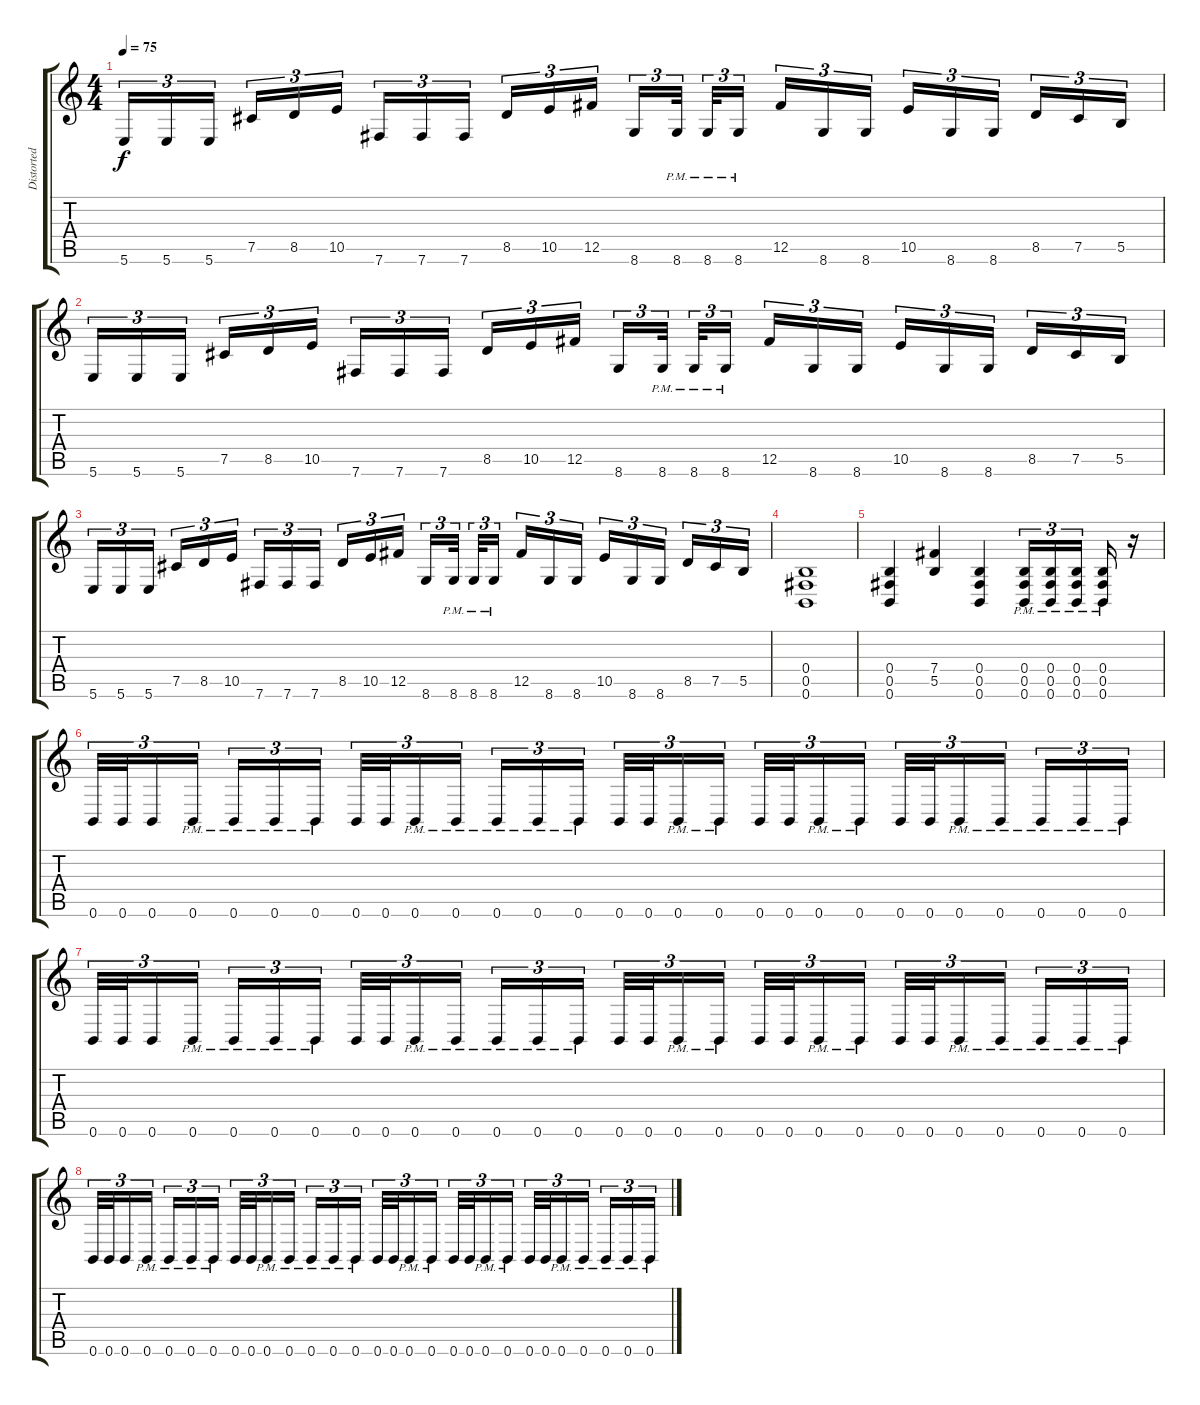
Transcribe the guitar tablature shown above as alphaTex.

\track ("Distorted Right" "Distorted ") {instrument distortionguitar}
\staff {score tabs}
\tuning (Db4 Ab3 E3 B2 Gb2 B1) {hide}
\ts (4 4)
\tempo 75
\clef g2
\ks c
5.6.16{tu (3 2) dy f} 5.6.16{tu (3 2)} 5.6.16{tu (3 2) beam splitsecondary} 7.5.16{tu (3 2)} 8.5.16{tu (3 2)} 10.5.16{tu (3 2)} 7.6.16{tu (3 2)} 7.6.16{tu (3 2)} 7.6.16{tu (3 2) beam splitsecondary} 8.5.16{tu (3 2)} 10.5.16{tu (3 2)} 12.5.16{tu (3 2)} 8.6.16{tu (3 2)} 8.6{pm}.32{tu (3 2) beam splitsecondary} 8.6{pm}.32{tu (3 2)} 8.6{pm}.16{tu (3 2) beam splitsecondary} 12.5.16{tu (3 2)} 8.6.16{tu (3 2)} 8.6.16{tu (3 2)} 10.5.16{tu (3 2)} 8.6.16{tu (3 2)} 8.6.16{tu (3 2) beam splitsecondary} 8.5.16{tu (3 2)} 7.5.16{tu (3 2)} 5.5.16{tu (3 2)} |
5.6.16{tu (3 2)} 5.6.16{tu (3 2)} 5.6.16{tu (3 2) beam splitsecondary} 7.5.16{tu (3 2)} 8.5.16{tu (3 2)} 10.5.16{tu (3 2)} 7.6.16{tu (3 2)} 7.6.16{tu (3 2)} 7.6.16{tu (3 2) beam splitsecondary} 8.5.16{tu (3 2)} 10.5.16{tu (3 2)} 12.5.16{tu (3 2)} 8.6.16{tu (3 2)} 8.6{pm}.32{tu (3 2) beam splitsecondary} 8.6{pm}.32{tu (3 2)} 8.6{pm}.16{tu (3 2) beam splitsecondary} 12.5.16{tu (3 2)} 8.6.16{tu (3 2)} 8.6.16{tu (3 2)} 10.5.16{tu (3 2)} 8.6.16{tu (3 2)} 8.6.16{tu (3 2) beam splitsecondary} 8.5.16{tu (3 2)} 7.5.16{tu (3 2)} 5.5.16{tu (3 2)} |
5.6.16{tu (3 2)} 5.6.16{tu (3 2)} 5.6.16{tu (3 2) beam splitsecondary} 7.5.16{tu (3 2)} 8.5.16{tu (3 2)} 10.5.16{tu (3 2)} 7.6.16{tu (3 2)} 7.6.16{tu (3 2)} 7.6.16{tu (3 2) beam splitsecondary} 8.5.16{tu (3 2)} 10.5.16{tu (3 2)} 12.5.16{tu (3 2)} 8.6.16{tu (3 2)} 8.6{pm}.32{tu (3 2) beam splitsecondary} 8.6{pm}.32{tu (3 2)} 8.6{pm}.16{tu (3 2) beam splitsecondary} 12.5.16{tu (3 2)} 8.6.16{tu (3 2)} 8.6.16{tu (3 2)} 10.5.16{tu (3 2)} 8.6.16{tu (3 2)} 8.6.16{tu (3 2) beam splitsecondary} 8.5.16{tu (3 2)} 7.5.16{tu (3 2)} 5.5.16{tu (3 2)} |
(0.4 0.5 0.6).1 |
(0.4 0.5 0.6).4 (7.4 5.5).4 (0.4 0.5 0.6).4 (0.4{pm} 0.5{pm} 0.6{pm}).16{tu (3 2)} (0.4{pm} 0.5{pm} 0.6{pm}).16{tu (3 2)} (0.4{pm} 0.5{pm} 0.6{pm}).16{tu (3 2) beam splitsecondary} (0.4{pm} 0.5{pm} 0.6{pm}).16 r.16 |
0.6.32{tu (3 2)} 0.6.32{tu (3 2)} 0.6.16{tu (3 2)} 0.6{pm}.16{tu (3 2) beam splitsecondary} 0.6{pm}.16{tu (3 2)} 0.6{pm}.16{tu (3 2)} 0.6{pm}.16{tu (3 2)} 0.6.32{tu (3 2)} 0.6.32{tu (3 2)} 0.6{pm}.16{tu (3 2)} 0.6{pm}.16{tu (3 2) beam splitsecondary} 0.6{pm}.16{tu (3 2)} 0.6{pm}.16{tu (3 2)} 0.6{pm}.16{tu (3 2)} 0.6.32{tu (3 2)} 0.6.32{tu (3 2)} 0.6{pm}.16{tu (3 2)} 0.6{pm}.16{tu (3 2) beam splitsecondary} 0.6.32{tu (3 2)} 0.6.32{tu (3 2)} 0.6{pm}.16{tu (3 2)} 0.6{pm}.16{tu (3 2)} 0.6.32{tu (3 2)} 0.6.32{tu (3 2)} 0.6{pm}.16{tu (3 2)} 0.6{pm}.16{tu (3 2) beam splitsecondary} 0.6{pm}.16{tu (3 2)} 0.6{pm}.16{tu (3 2)} 0.6{pm}.16{tu (3 2)} |
0.6.32{tu (3 2)} 0.6.32{tu (3 2)} 0.6.16{tu (3 2)} 0.6{pm}.16{tu (3 2) beam splitsecondary} 0.6{pm}.16{tu (3 2)} 0.6{pm}.16{tu (3 2)} 0.6{pm}.16{tu (3 2)} 0.6.32{tu (3 2)} 0.6.32{tu (3 2)} 0.6{pm}.16{tu (3 2)} 0.6{pm}.16{tu (3 2) beam splitsecondary} 0.6{pm}.16{tu (3 2)} 0.6{pm}.16{tu (3 2)} 0.6{pm}.16{tu (3 2)} 0.6.32{tu (3 2)} 0.6.32{tu (3 2)} 0.6{pm}.16{tu (3 2)} 0.6{pm}.16{tu (3 2) beam splitsecondary} 0.6.32{tu (3 2)} 0.6.32{tu (3 2)} 0.6{pm}.16{tu (3 2)} 0.6{pm}.16{tu (3 2)} 0.6.32{tu (3 2)} 0.6.32{tu (3 2)} 0.6{pm}.16{tu (3 2)} 0.6{pm}.16{tu (3 2) beam splitsecondary} 0.6{pm}.16{tu (3 2)} 0.6{pm}.16{tu (3 2)} 0.6{pm}.16{tu (3 2)} |
0.6.32{tu (3 2)} 0.6.32{tu (3 2)} 0.6.16{tu (3 2)} 0.6{pm}.16{tu (3 2) beam splitsecondary} 0.6{pm}.16{tu (3 2)} 0.6{pm}.16{tu (3 2)} 0.6{pm}.16{tu (3 2)} 0.6.32{tu (3 2)} 0.6.32{tu (3 2)} 0.6{pm}.16{tu (3 2)} 0.6{pm}.16{tu (3 2) beam splitsecondary} 0.6{pm}.16{tu (3 2)} 0.6{pm}.16{tu (3 2)} 0.6{pm}.16{tu (3 2)} 0.6.32{tu (3 2)} 0.6.32{tu (3 2)} 0.6{pm}.16{tu (3 2)} 0.6{pm}.16{tu (3 2) beam splitsecondary} 0.6.32{tu (3 2)} 0.6.32{tu (3 2)} 0.6{pm}.16{tu (3 2)} 0.6{pm}.16{tu (3 2)} 0.6.32{tu (3 2)} 0.6.32{tu (3 2)} 0.6{pm}.16{tu (3 2)} 0.6{pm}.16{tu (3 2) beam splitsecondary} 0.6{pm}.16{tu (3 2)} 0.6{pm}.16{tu (3 2)} 0.6{pm}.16{tu (3 2)}
